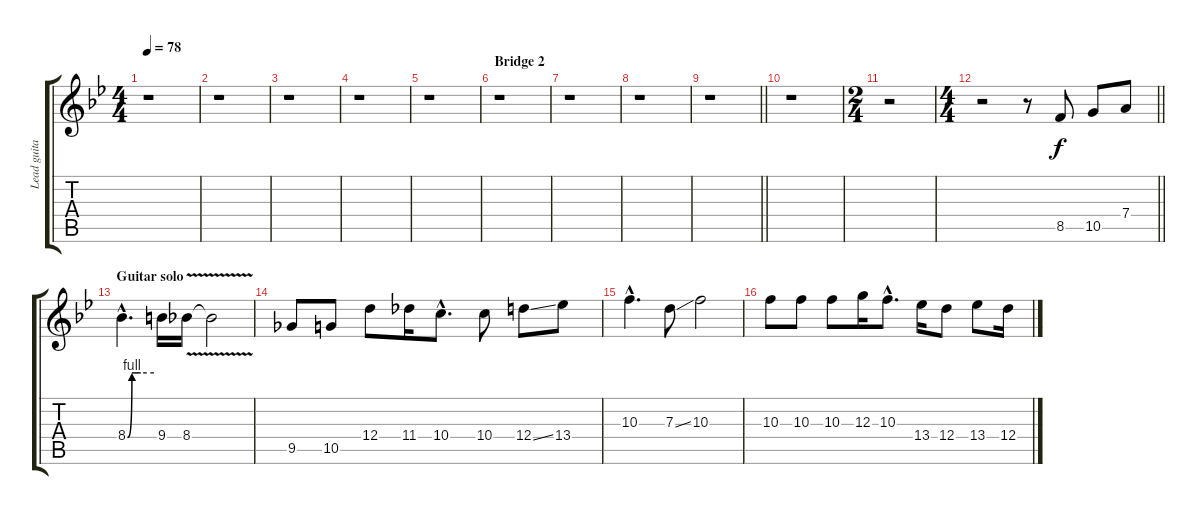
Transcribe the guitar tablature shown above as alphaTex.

\track ("Lead guitar" "Lead guita") {instrument overdrivenguitar}
\staff {score tabs}
\tuning (E4 B3 G3 D3 A2 E2) {hide}
\ts (4 4)
\tempo 78
\clef g2
\ks bb
r.1{dy f} |
r.1 |
r.1 |
r.1 |
r.1 |
\section ("" "Bridge 2")
r.1 |
r.1 |
r.1 |
\barLineRight lightlight
r.1 |
r.1 |
\ts (2 4)
r.2 |
\ts (4 4)
\barLineRight lightlight
r.2 r.8 8.5.8 10.5.8 7.4.8 |
\section ("" "Guitar solo")
8.4{be (custom 0 0 10 4 15 4 30 4 60 4) hac}.4{d} 9.4.16 8.4{v}.16 8.4{t}.2 |
9.5.8 10.5.8 12.4.8 11.4.16 10.4{hac}.8{d} 10.4.8 12.4{ss}.8 13.4.8 |
10.3{hac}.4{d} 7.3{ss}.8 10.3.2 |
10.3.8 10.3.8 10.3.8 12.3.16 10.3{hac}.8{d} 13.4.16 12.4.8 13.4.8 12.4.16
